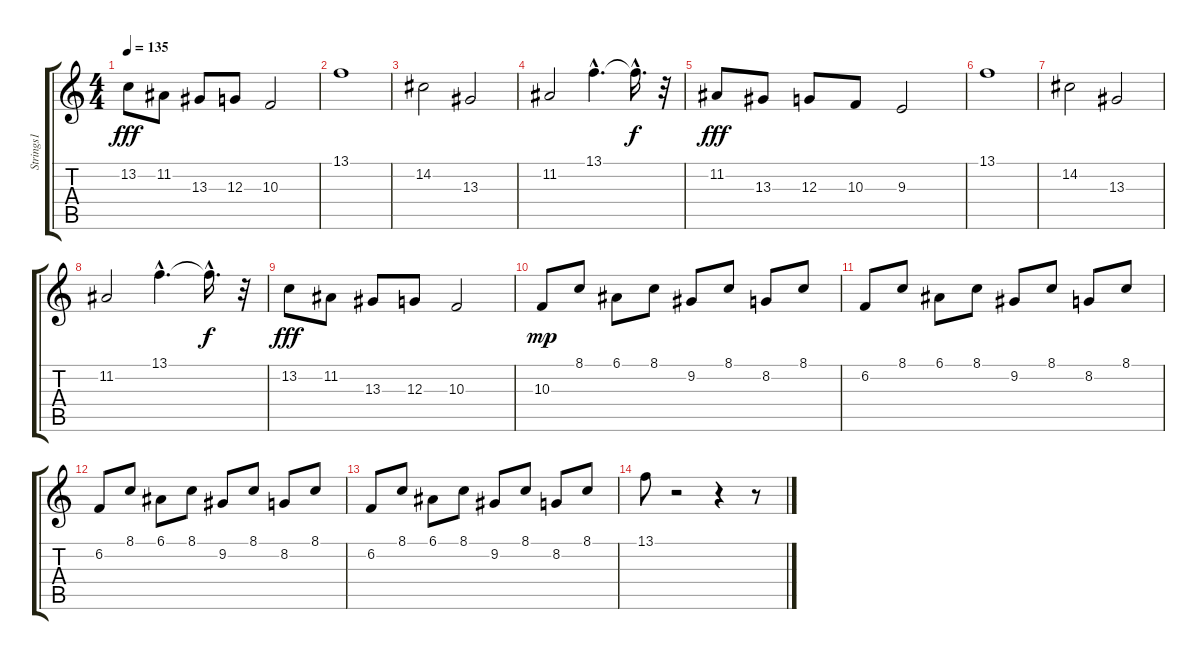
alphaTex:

\track ("Strings1" "Strings1") {instrument stringensemble1}
\staff {score tabs}
\tuning (E4 B3 G3 D3 A2 E2) {hide}
\ts (4 4)
\tempo 135
\clef g2
\ks c
13.2.8{dy fff} 11.2.8 13.3.8 12.3.8 10.3.2 |
13.1.1 |
14.2.2 13.3.2 |
11.2.2 13.1{hac}.4{d} 13.1{hac t}.16{d dy f} r.32 |
11.2.8{dy fff} 13.3.8 12.3.8 10.3.8 9.3.2 |
13.1.1 |
14.2.2 13.3.2 |
11.2.2 13.1{hac}.4{d} 13.1{hac t}.16{d dy f} r.32 |
13.2.8{dy fff} 11.2.8 13.3.8 12.3.8 10.3.2 |
10.3.8{dy mp} 8.1.8 6.1.8 8.1.8 9.2.8 8.1.8 8.2.8 8.1.8 |
6.2.8 8.1.8 6.1.8 8.1.8 9.2.8 8.1.8 8.2.8 8.1.8 |
6.2.8 8.1.8 6.1.8 8.1.8 9.2.8 8.1.8 8.2.8 8.1.8 |
6.2.8 8.1.8 6.1.8 8.1.8 9.2.8 8.1.8 8.2.8 8.1.8 |
13.1.8 r.2 r.4 r.8
